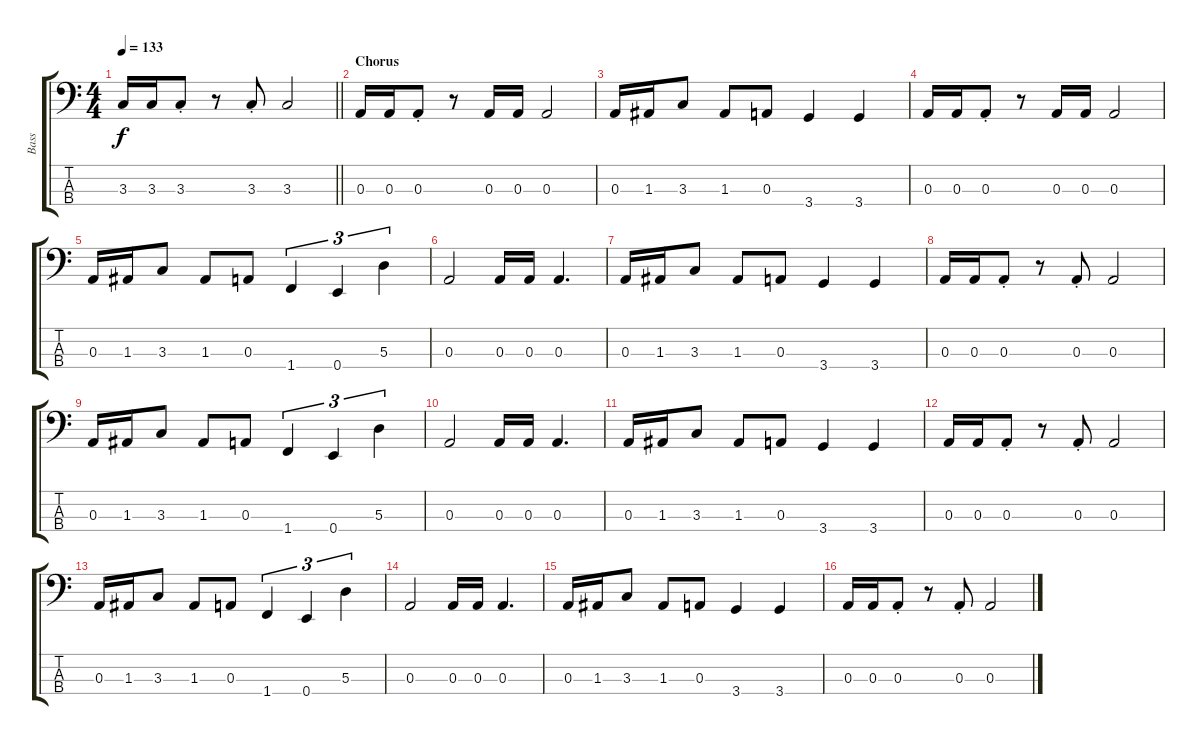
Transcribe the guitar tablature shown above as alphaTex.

\track ("Bass" "Bass") {instrument electricbassfinger}
\staff {score tabs}
\tuning (G2 D2 A1 E1) {hide}
\ts (4 4)
\tempo 133
\clef f4
\barLineRight lightlight
\ks aminor
3.3.16{dy f} 3.3.16 3.3{st}.8 r.8 3.3{st}.8 3.3.2 |
\section ("" "Chorus")
0.3.16 0.3.16 0.3{st}.8 r.8 0.3.16 0.3.16 0.3.2 |
0.3.16 1.3.16 3.3.8 1.3.8 0.3.8 3.4.4 3.4.4 |
0.3.16 0.3.16 0.3{st}.8 r.8 0.3.16 0.3.16 0.3.2 |
0.3.16 1.3.16 3.3.8 1.3.8 0.3.8 1.4.4{tu (3 2)} 0.4.4{tu (3 2)} 5.3.4{tu (3 2)} |
0.3.2 0.3.16 0.3.16 0.3.4{d} |
0.3.16 1.3.16 3.3.8 1.3.8 0.3.8 3.4.4 3.4.4 |
0.3.16 0.3.16 0.3{st}.8 r.8 0.3{st}.8 0.3.2 |
0.3.16 1.3.16 3.3.8 1.3.8 0.3.8 1.4.4{tu (3 2)} 0.4.4{tu (3 2)} 5.3.4{tu (3 2)} |
0.3.2 0.3.16 0.3.16 0.3.4{d} |
0.3.16 1.3.16 3.3.8 1.3.8 0.3.8 3.4.4 3.4.4 |
0.3.16 0.3.16 0.3{st}.8 r.8 0.3{st}.8 0.3.2 |
0.3.16 1.3.16 3.3.8 1.3.8 0.3.8 1.4.4{tu (3 2)} 0.4.4{tu (3 2)} 5.3.4{tu (3 2)} |
0.3.2 0.3.16 0.3.16 0.3.4{d} |
0.3.16 1.3.16 3.3.8 1.3.8 0.3.8 3.4.4 3.4.4 |
0.3.16 0.3.16 0.3{st}.8 r.8 0.3{st}.8 0.3.2
